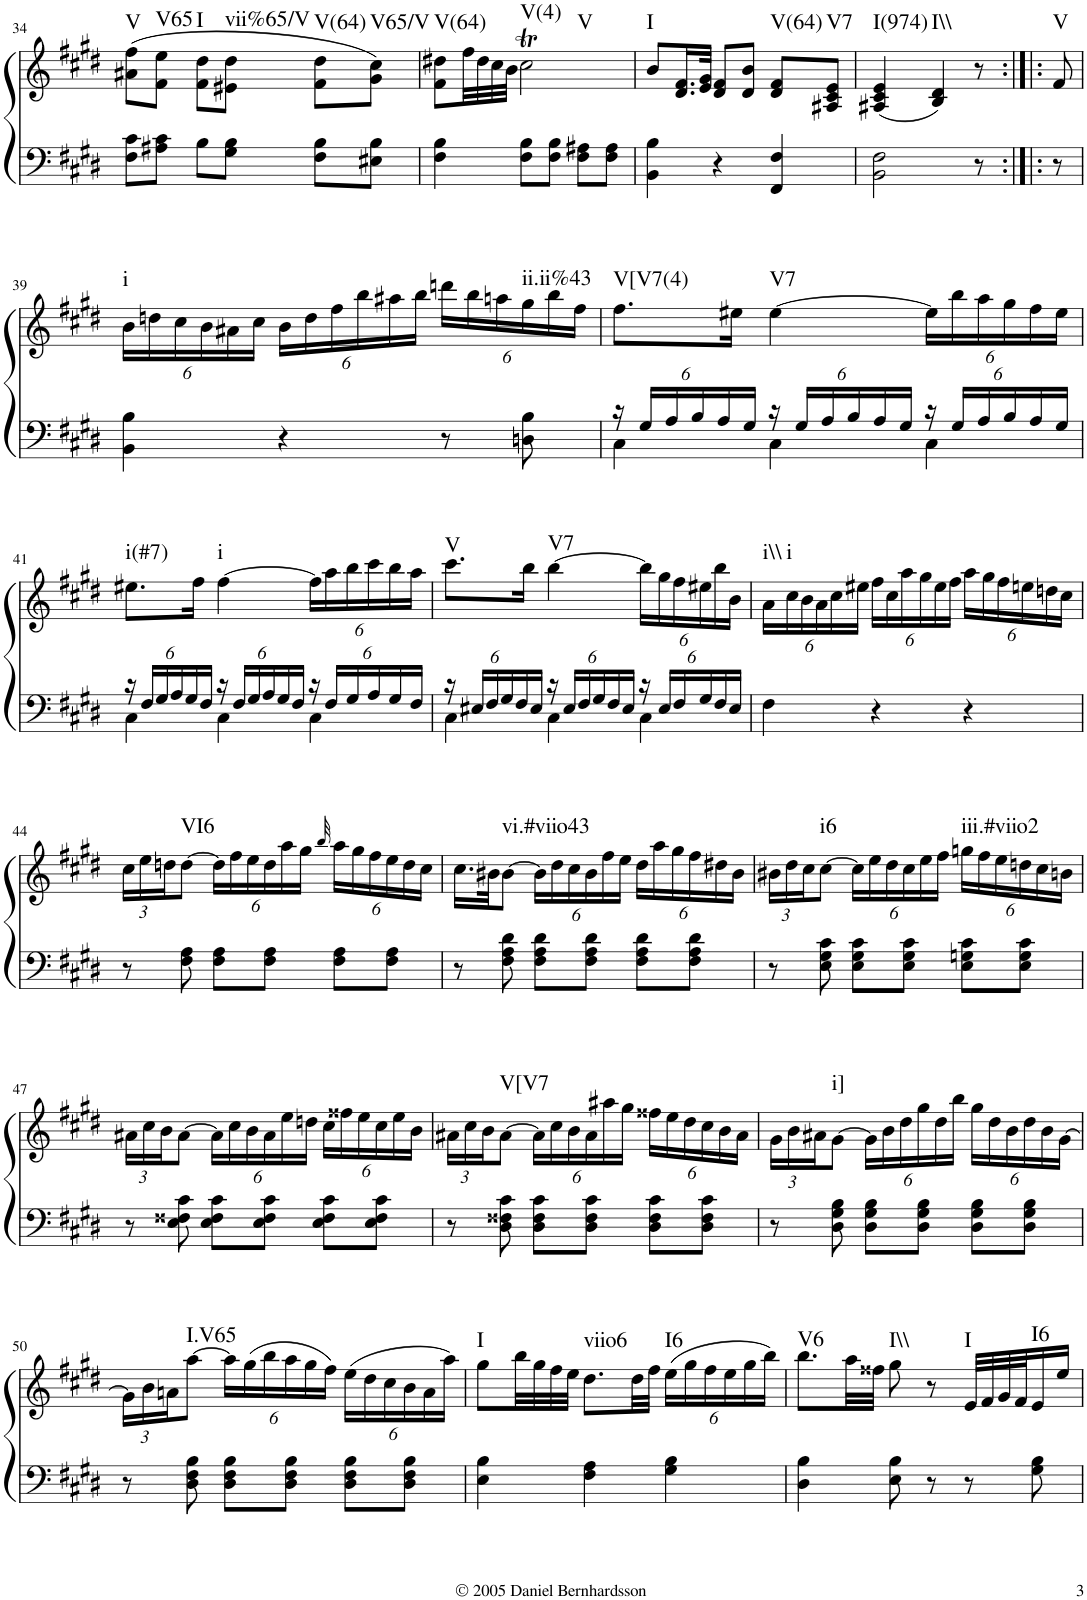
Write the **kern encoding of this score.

**kern	**kern	**harte
*part1	*part1	*part1
*staff2	*staff1	*
*I"Piano	*	*
*I'Pno.	*	*
!!LO:PB:g=z
*clefF4	*clefG2	*
*k[f#c#g#d#]	*k[f#c#g#d#]	*
*E:	*E:	*
*M3/4	*M3/4	*
=34	=34	=34
!	!	!LO:H:kt=V
8F#\ 8c#\L	(8a#X\ 8ff#\L	N
!	!	!LO:H:kt=V65
8A#X\ 8c#\J	8f#\ 8ee\J	N
!	!	!LO:H:kt=I
8B\L	8f#\ 8dd#\L	N
!	!	!LO:H:kt=vii%65/V
8G#\ 8B\J	8e#X\ 8dd#\J	N
!	!	!LO:H:kt=V(64)
8F#\ 8B\L	8f#\ 8dd#\L	N
!	!	!LO:H:kt=V65/V
8E#X\ 8B\J	8g#\ 8cc#\J)	N
=35	=35	=35
!	!	!LO:H:kt=V(64)
4F#\ 4B\	8f#\ 8dd#X\L	N
.	32ff#\LL	.
.	32dd#\	.
.	32cc#\	.
.	32b\JJJ	.
!	!	!LO:H:n=1:kt=V(4)
!	!	!LO:H:n=2:kt=V
8F#\ 8B\L	2cc#T\	N N
8F#\ 8B\J	.	.
8F#\ 8A#X\L	.	.
8F#\ 8A#\J	.	.
=36	=36	=36
!	!	!LO:H:kt=I
4BB\ 4B\	8b/L	N
.	16.d#/ 16.f#/L	.
.	32e/ 32g#/JJk	.
4r	8d#/ 8f#/L	.
.	8d#/ 8b/J	.
!	!	!LO:H:kt=V(64)
4FF#/ 4F#/	8d#/ 8f#/L	N
!	!	!LO:H:kt=V7
.	8A#X/ 8c#/ 8e/J	N
=37	=37	=37
!	!	!LO:H:kt=I(974)
2BB\ 2F#\	(4A#X/ 4c#/ 4e/	N
!	!	!LO:H:kt=I\\
.	4B/ 4d#/)	N
8r	8r	.
=38:|!|:	=38:|!|:	=38:|!|:
!	!	!LO:H:kt=V
8r	8f#/	N
!!LO:LB:g=z
=39	=39	=39
*	*Xbrackettup	*
!	!	!LO:H:kt=i
4BB\ 4B\	24b\LL	N
.	24ddn\	.
.	24cc#\	.
.	24b\	.
.	24a#X\	.
.	24cc#\JJ	.
4r	24b\LL	.
.	24dd\	.
.	24ff#\	.
.	24bb\	.
.	24aa#X\	.
.	24bb\JJ	.
8r	24dddn\LL	.
.	24bb\	.
.	24aan\	.
!	!	!LO:H:kt=ii.ii%43
8Dn\ 8B\	24gg#\	N
.	24bb\	.
.	24ff#\JJ	.
=40	=40	=40
*Xbrackettup	*	*
*^	*	*
!	!	!	!LO:H:kt=V[V7(4)
24r	4C#\	8.ff#\L	N
24G#/LL	.	.	.
24A/	.	.	.
24B/	.	.	.
24A/	.	.	.
.	.	16ee#X\Jk	.
24G#/JJ	.	.	.
!	!	!	!LO:H:kt=V7
24r	4C#\	[4ee#\	N
24G#/LL	.	.	.
24A/	.	.	.
24B/	.	.	.
24A/	.	.	.
24G#/JJ	.	.	.
24r	4C#\	24ee#\LL]	.
24G#/LL	.	24bb\	.
24A/	.	24aa\	.
24B/	.	24gg#\	.
24A/	.	24ff#\	.
24G#/JJ	.	24ee#\JJ	.
!!LO:LB:g=z
=41	=41	=41	=41
!	!	!	!LO:H:kt=i(#7)
24r	4C#\	8.ee#X\L	N
24F#/LL	.	.	.
24G#/	.	.	.
24A/	.	.	.
24G#/	.	.	.
.	.	16ff#\Jk	.
24F#/JJ	.	.	.
!	!	!	!LO:H:kt=i
24r	4C#\	[4ff#\	N
24F#/LL	.	.	.
24G#/	.	.	.
24A/	.	.	.
24G#/	.	.	.
24F#/JJ	.	.	.
24r	4C#\	24ff#\LL]	.
24F#/LL	.	24aa\	.
24G#/	.	24bb\	.
24A/	.	24ccc#\	.
24G#/	.	24bb\	.
24F#/JJ	.	24aa\JJ	.
=42	=42	=42	=42
!	!	!	!LO:H:kt=V
24r	4C#\	8.ccc#\L	N
24E#X/LL	.	.	.
24F#/	.	.	.
24G#/	.	.	.
24F#/	.	.	.
.	.	16bb\Jk	.
24E#/JJ	.	.	.
!	!	!	!LO:H:kt=V7
24r	4C#\	[4bb\	N
24E#/LL	.	.	.
24F#/	.	.	.
24G#/	.	.	.
24F#/	.	.	.
24E#/JJ	.	.	.
24r	4C#\	24bb\LL]	.
24E#/LL	.	24gg#\	.
24F#/	.	24ff#\	.
24G#/	.	24ee#X\	.
24F#/	.	24bb\	.
24E#/JJ	.	24b\JJ	.
*v	*v	*	*
=43	=43	=43
!	!	!LO:H:kt=i\\
4F#\	24a\LL	N
!	!	!LO:H:kt=i
.	24cc#\	N
.	24b\	.
.	24a\	.
.	24cc#\	.
.	24ee#X\JJ	.
4r	24ff#\LL	.
.	24cc#\	.
.	24aa\	.
.	24gg#\	.
.	24ee#\	.
.	24ff#\JJ	.
4r	24aa\LL	.
.	24gg#\	.
.	24ff#\	.
.	24een\	.
.	24ddn\	.
.	24cc#\JJ	.
!!LO:LB:g=z
=44	=44	=44
8r	24cc#\LL	.
.	24ee\	.
.	24ddn\J	.
!	!	!LO:H:kt=VI6
8F#\ 8A\	[8dd\J	N
8F#\ 8A\L	24dd\LL]	.
.	24ff#\	.
.	24ee\	.
8F#\ 8A\J	24dd\	.
.	24aa\	.
.	24gg#\JJ	.
.	32qbb/	.
8F#\ 8A\L	24aa\LL	.
.	24gg#\	.
.	24ff#\	.
8F#\ 8A\J	24ee\	.
.	24dd\	.
.	24cc#\JJ	.
=45	=45	=45
8r	16.cc#\LL	.
.	32b#X\JK	.
!	!	!LO:H:kt=vi.#viio43
8F#\ 8A\ 8d#\	[8b#\J	N
8F#\ 8A\ 8d#\L	24b#\LL]	.
.	24dd#\	.
.	24cc#\	.
8F#\ 8A\ 8d#\J	24b#\	.
.	24ff#\	.
.	24ee\JJ	.
8F#\ 8A\ 8d#\L	24dd#\LL	.
.	24aa\	.
.	24gg#\	.
8F#\ 8A\ 8d#\J	24ff#\	.
.	24dd#X\	.
.	24b#\JJ	.
=46	=46	=46
8r	24b#X\LL	.
.	24dd#\	.
.	24cc#\J	.
!	!	!LO:H:kt=i6
8E\ 8G#\ 8c#\	[8cc#\J	N
8E\ 8G#\ 8c#\L	24cc#\LL]	.
.	24ee\	.
.	24dd#\	.
8E\ 8G#\ 8c#\J	24cc#\	.
.	24ee\	.
.	24ff#\JJ	.
!	!	!LO:H:kt=iii.#viio2
8E\ 8Gn\ 8c#\L	24ggn\LL	N
.	24ff#\	.
.	24ee\	.
8E\ 8G\ 8c#\J	24ddn\	.
.	24cc#\	.
.	24bn\JJ	.
!!LO:LB:g=z
=47	=47	=47
8r	24a#X\LL	.
.	24cc#\	.
.	24b\J	.
8E\ 8F##X\ 8c#\	[8a#\J	.
8E\ 8F##\ 8c#\L	24a#\LL]	.
.	24cc#\	.
.	24b\	.
8E\ 8F##\ 8c#\J	24a#\	.
.	24ee\	.
.	24ddn\JJ	.
8E\ 8F##\ 8c#\L	24cc#\LL	.
.	24ff##X\	.
.	24ee\	.
8E\ 8F##\ 8c#\J	24cc#\	.
.	24ee\	.
.	24b\JJ	.
=48	=48	=48
8r	24a#X\LL	.
.	24cc#\	.
.	24b\J	.
!	!	!LO:H:kt=V[V7
8D#\ 8F##X\ 8c#\	[8a#\J	N
8D#\ 8F##\ 8c#\L	24a#\LL]	.
.	24cc#\	.
.	24b\	.
8D#\ 8F##\ 8c#\J	24a#\	.
.	24aa#X\	.
.	24gg#\JJ	.
8D#\ 8F##\ 8c#\L	24ff##X\LL	.
.	24ee\	.
.	24dd#\	.
8D#\ 8F##\ 8c#\J	24cc#\	.
.	24b\	.
.	24a#\JJ	.
=49	=49	=49
8r	24g#\LL	.
.	24b\	.
.	24a#X\J	.
!	!	!LO:H:kt=i]
8D#\ 8G#\ 8B\	[8g#\J	N
8D#\ 8G#\ 8B\L	24g#\LL]	.
.	24b\	.
.	24dd#\	.
8D#\ 8G#\ 8B\J	24gg#\	.
.	24dd#\	.
.	24bb\JJ	.
8D#\ 8G#\ 8B\L	24gg#\LL	.
.	24dd#\	.
.	24b\	.
8D#\ 8G#\ 8B\J	24dd#\	.
.	24b\	.
.	[24g#\JJ	.
!!LO:LB:g=z
=50	=50	=50
8r	24g#\LL]	.
.	24b\	.
.	24an\J	.
!	!	!LO:H:kt=I.V65
8D#\ 8F#\ 8B\	[8aa\J	N
8D#\ 8F#\ 8B\L	24aa\LL]	.
.	(24gg#\	.
.	24bb\	.
8D#\ 8F#\ 8B\J	24aa\	.
.	24gg#\	.
.	24ff#\JJ)	.
8D#\ 8F#\ 8B\L	(24ee\LL	.
.	24dd#\	.
.	24cc#\	.
8D#\ 8F#\ 8B\J	24b\	.
.	24a\	.
.	24aa\JJ)	.
=51	=51	=51
!	!	!LO:H:kt=I
4E\ 4B\	8gg#\L	N
.	32bb\LL	.
.	32gg#\	.
.	32ff#\	.
.	32ee\JJJ	.
!	!	!LO:H:kt=viio6
4F#\ 4A\	8.dd#\L	N
.	32dd#\LL	.
.	32ff#\JJJ	.
!	!	!LO:H:kt=I6
4G#\ 4B\	(24ee\LL	N
.	24gg#\	.
.	24ff#\	.
.	24ee\	.
.	24gg#\	.
.	24bb\JJ)	.
=52	=52	=52
!	!	!LO:H:kt=V6
4D#\ 4B\	8.bb\L	N
.	32aa\LL	.
.	32ff##X\JJJ	.
!	!	!LO:H:kt=I\\
8E\ 8B\	8gg#\	N
8r	8r	.
!	!	!LO:H:kt=I
8r	32e/LLL	N
.	32f#/	.
.	32g#/	.
.	32f#/J	.
!	!	!LO:H:kt=I6
8G#\ 8B\	16e/	N
.	16ee/JJ	.
=	=	=
*-	*-	*-
